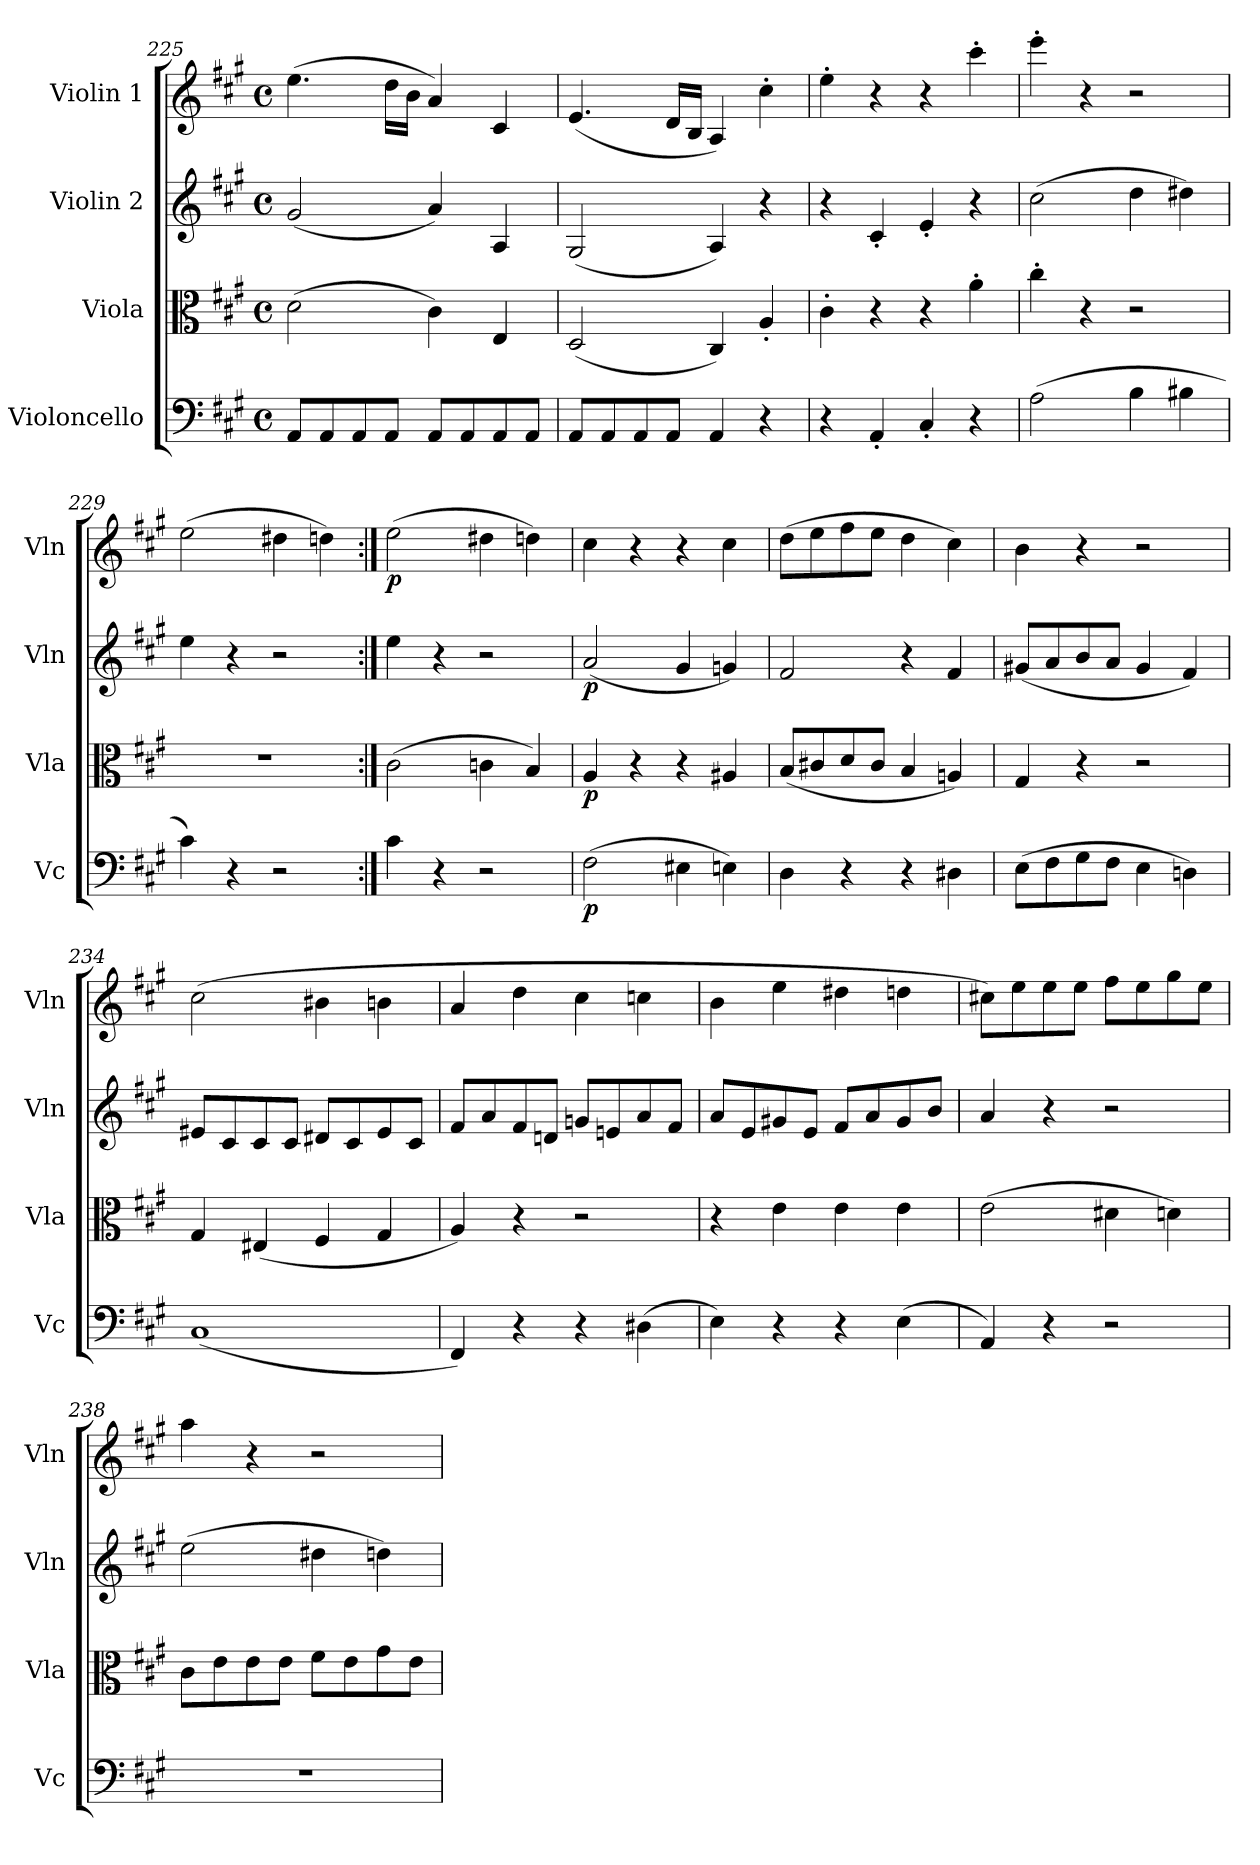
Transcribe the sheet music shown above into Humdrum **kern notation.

**kern	**dynam	**kern	**dynam	**kern	**dynam	**kern	**dynam
*part4	*part4	*part3	*part3	*part2	*part2	*part1	*part1
*staff4	*staff4	*staff3	*staff3	*staff2	*staff2	*staff1	*staff1
*I"Violoncello	*	*I"Viola	*	*I"Violin 2	*	*I"Violin 1	*
*I'Vc	*	*I'Vla	*	*I'Vln	*	*I'Vln	*
*clefF4	*	*clefC3	*	*clefG2	*	*clefG2	*
*k[f#c#g#]	*	*k[f#c#g#]	*	*k[f#c#g#]	*	*k[f#c#g#]	*
*M4/4	*	*M4/4	*	*M4/4	*	*M4/4	*
*met(c)	*	*met(c)	*	*met(c)	*	*met(c)	*
=225	=225	=225	=225	=225	=225	=225	=225
8AA/L	.	(2d\	.	(2g#/	.	(4.ee\	.
8AA/	.	.	.	.	.	.	.
8AA/	.	.	.	.	.	.	.
8AA/J	.	.	.	.	.	16dd\LL	.
.	.	.	.	.	.	16b\JJ	.
8AA/L	.	4c#\)	.	4a/)	.	4a/)	.
8AA/	.	.	.	.	.	.	.
8AA/	.	4E/	.	4A/	.	4c#/	.
8AA/J	.	.	.	.	.	.	.
=226	=226	=226	=226	=226	=226	=226	=226
8AA/L	.	(2D/	.	(2G#/	.	(4.e/	.
8AA/	.	.	.	.	.	.	.
8AA/	.	.	.	.	.	.	.
8AA/J	.	.	.	.	.	16d/LL	.
.	.	.	.	.	.	16B/JJ	.
4AA/	.	4C#/)	.	4A/)	.	4A/)	.
4r	.	4A'/	.	4r	.	4cc#'\	.
=227	=227	=227	=227	=227	=227	=227	=227
4r	.	4c#'\	.	4r	.	4ee'\	.
4AA'/	.	4r	.	4c#'/	.	4r	.
4C#'/	.	4r	.	4e'/	.	4r	.
4r	.	4a'\	.	4r	.	4ccc#'\	.
=228	=228	=228	=228	=228	=228	=228	=228
(2A\	.	4cc#'\	.	(2cc#\	.	4eee'\	.
.	.	4r	.	.	.	4r	.
4B\	.	2r	.	4dd\	.	2r	.
4B#X\	.	.	.	4dd#X\)	.	.	.
=229	=229	=229	=229	=229	=229	=229	=229
4c#\)	.	1r	.	4ee\	.	(2ee\	.
4r	.	.	.	4r	.	.	.
2r	.	.	.	2r	.	4dd#X\	.
.	.	.	.	.	.	4ddn\)	.
=230:|!	=230:|!	=230:|!	=230:|!	=230:|!	=230:|!	=230:|!	=230:|!
!	!	!	!	!	!	!	!LO:DY:b
4c#\	.	(2c#\	.	4ee\	.	(2ee\	p
4r	.	.	.	4r	.	.	.
2r	.	4cn\	.	2r	.	4dd#X\	.
.	.	4B/)	.	.	.	4ddn\)	.
=231	=231	=231	=231	=231	=231	=231	=231
!	!LO:DY:b	!	!LO:DY:b	!	!LO:DY:b	!	!
(2F#\	p	4A/	p	(2a/	p	4cc#\	.
.	.	4r	.	.	.	4r	.
4E#X\	.	4r	.	4g#/	.	4r	.
4En\)	.	4A#X/	.	4gn/)	.	4cc#\	.
!!LO:LB:g=z
=232	=232	=232	=232	=232	=232	=232	=232
4D\	.	(8B/L	.	2f#/	.	(8dd\L	.
.	.	8c#X/	.	.	.	8ee\	.
4r	.	8d/	.	.	.	8ff#\	.
.	.	8c#/J	.	.	.	8ee\J	.
4r	.	4B/	.	4r	.	4dd\	.
4D#X\	.	4An/)	.	4f#/	.	4cc#\)	.
=233	=233	=233	=233	=233	=233	=233	=233
(8E\L	.	4G#/	.	(8g#X/L	.	4b\	.
8F#\	.	.	.	8a/	.	.	.
8G#\	.	4r	.	8b/	.	4r	.
8F#\J	.	.	.	8a/J	.	.	.
4E\	.	2r	.	4g#/	.	2r	.
4Dn\)	.	.	.	4f#/)	.	.	.
!!LO:LB:g=z
=234	=234	=234	=234	=234	=234	=234	=234
(1C#	.	4G#/	.	8e#X/L	.	(2cc#\	.
.	.	.	.	8c#/	.	.	.
.	.	(4E#X/	.	8c#/	.	.	.
.	.	.	.	8c#/J	.	.	.
.	.	4F#/	.	8d#X/L	.	4b#X\	.
.	.	.	.	8c#/	.	.	.
.	.	4G#/	.	8e#/	.	4bn\	.
.	.	.	.	8c#/J	.	.	.
=235	=235	=235	=235	=235	=235	=235	=235
4FF#/)	.	4A/)	.	8f#/L	.	4a/	.
.	.	.	.	8a/	.	.	.
4r	.	4r	.	8f#/	.	4dd\	.
.	.	.	.	8dn/J	.	.	.
4r	.	2r	.	8gn/L	.	4cc#\	.
.	.	.	.	8en/	.	.	.
(4D#X\	.	.	.	8a/	.	4ccn\	.
.	.	.	.	8f#/J	.	.	.
=236	=236	=236	=236	=236	=236	=236	=236
4E\)	.	4r	.	8a/L	.	4b\	.
.	.	.	.	8e/	.	.	.
4r	.	4e\	.	8g#X/	.	4ee\	.
.	.	.	.	8e/J	.	.	.
4r	.	4e\	.	8f#/L	.	4dd#X\	.
.	.	.	.	8a/	.	.	.
(4E\	.	4e\	.	8g#/	.	4ddn\	.
.	.	.	.	8b/J	.	.	.
=237	=237	=237	=237	=237	=237	=237	=237
4AA/)	.	(2e\	.	4a/	.	8cc#X\L)	.
.	.	.	.	.	.	8ee\	.
4r	.	.	.	4r	.	8ee\	.
.	.	.	.	.	.	8ee\J	.
2r	.	4d#X\	.	2r	.	8ff#\L	.
.	.	.	.	.	.	8ee\	.
.	.	4dn\)	.	.	.	8gg#\	.
.	.	.	.	.	.	8ee\J	.
=238	=238	=238	=238	=238	=238	=238	=238
1r	.	8c#\L	.	(2ee\	.	4aa\	.
.	.	8e\	.	.	.	.	.
.	.	8e\	.	.	.	4r	.
.	.	8e\J	.	.	.	.	.
.	.	8f#\L	.	4dd#X\	.	2r	.
.	.	8e\	.	.	.	.	.
.	.	8g#\	.	4ddn\)	.	.	.
.	.	8e\J	.	.	.	.	.
=	=	=	=	=	=	=	=
*-	*-	*-	*-	*-	*-	*-	*-
